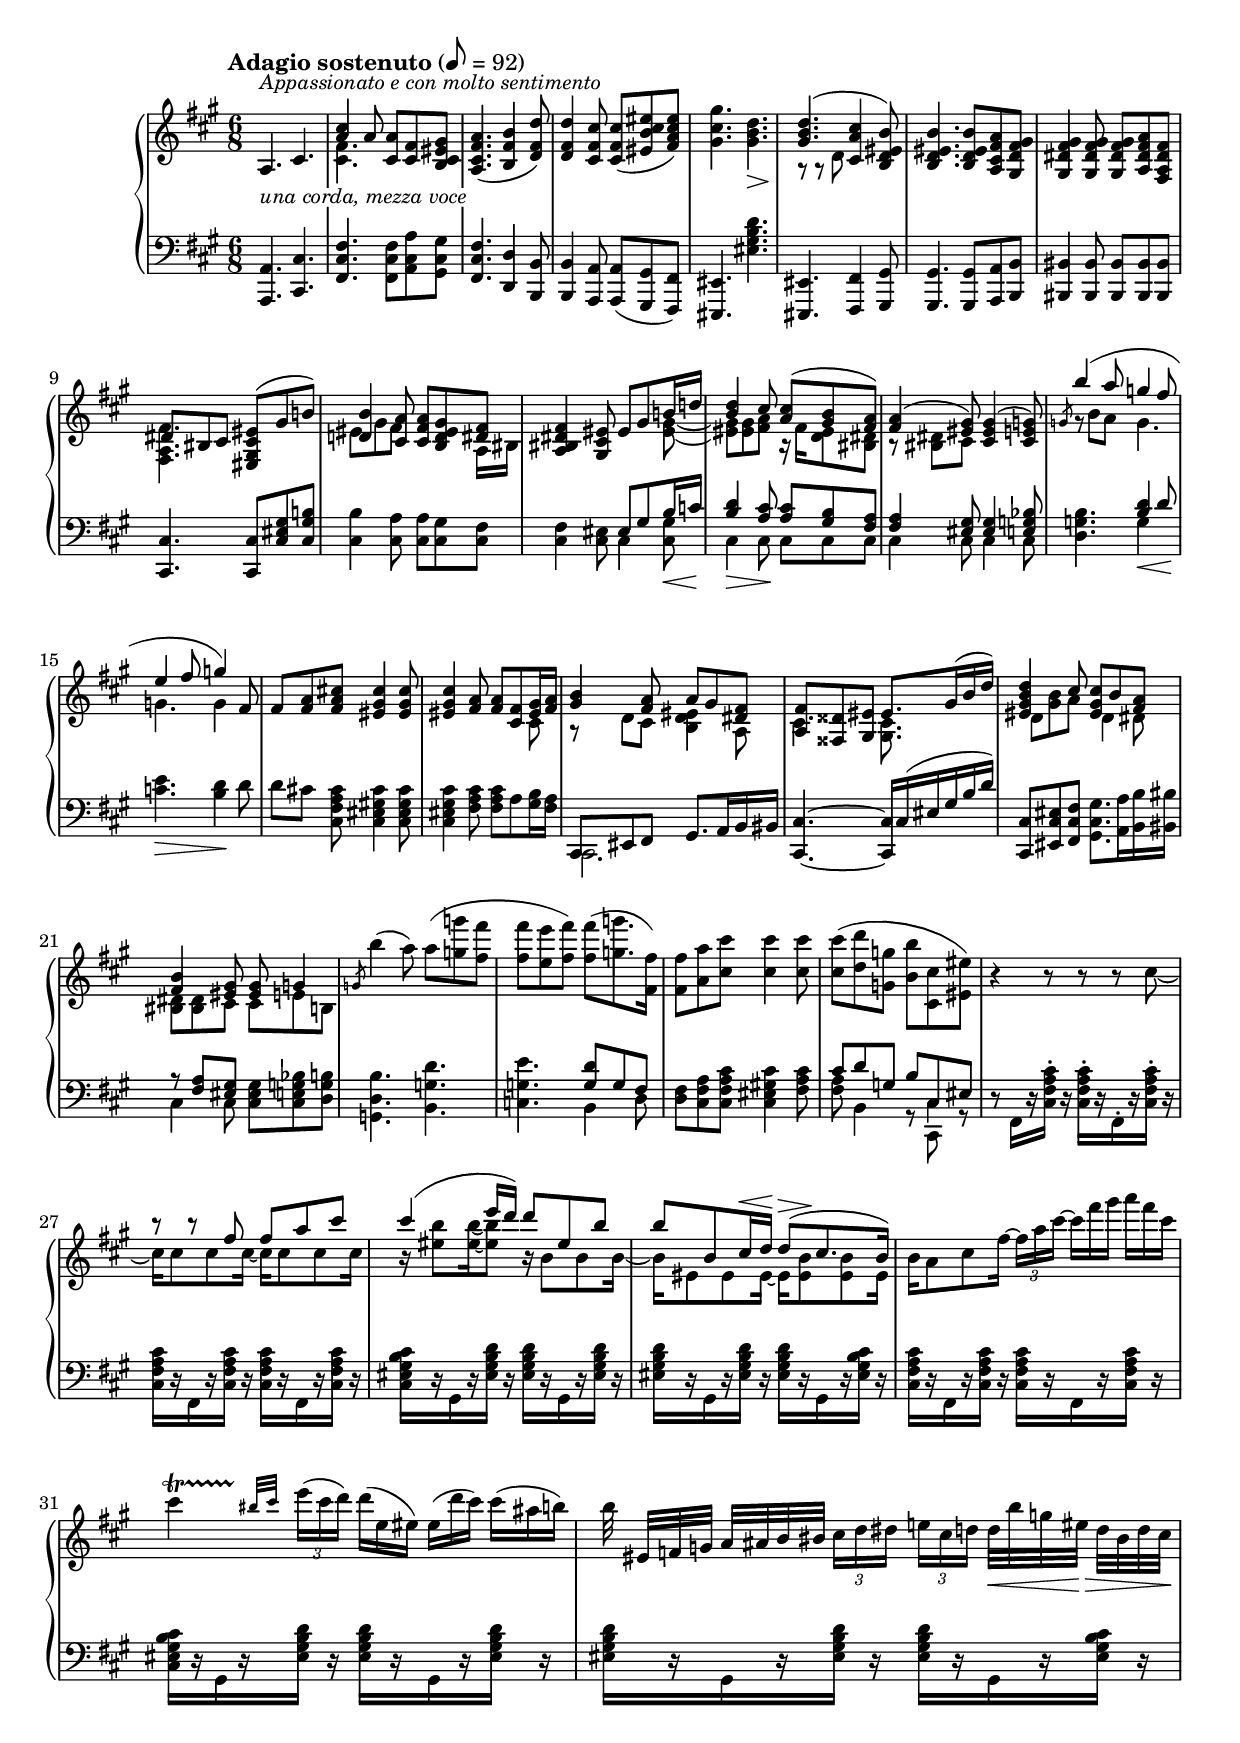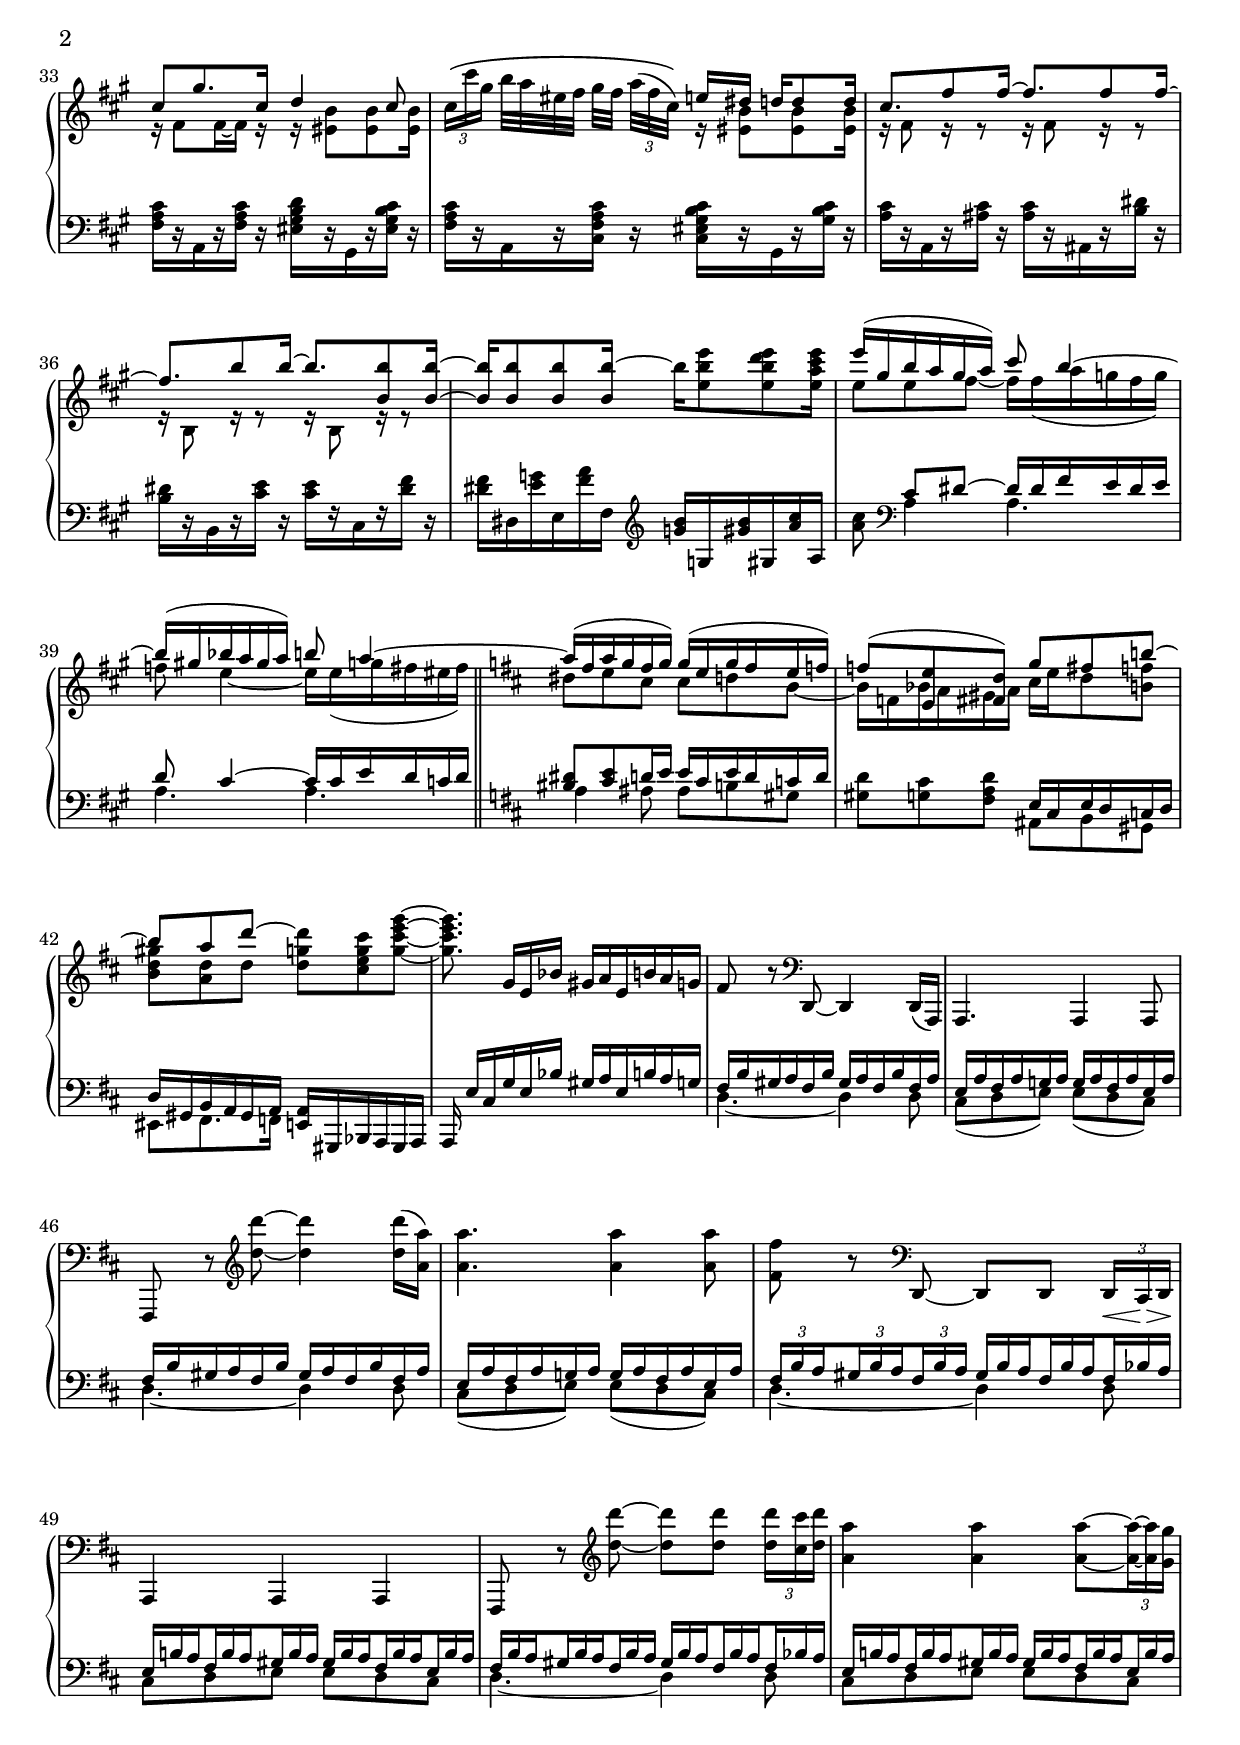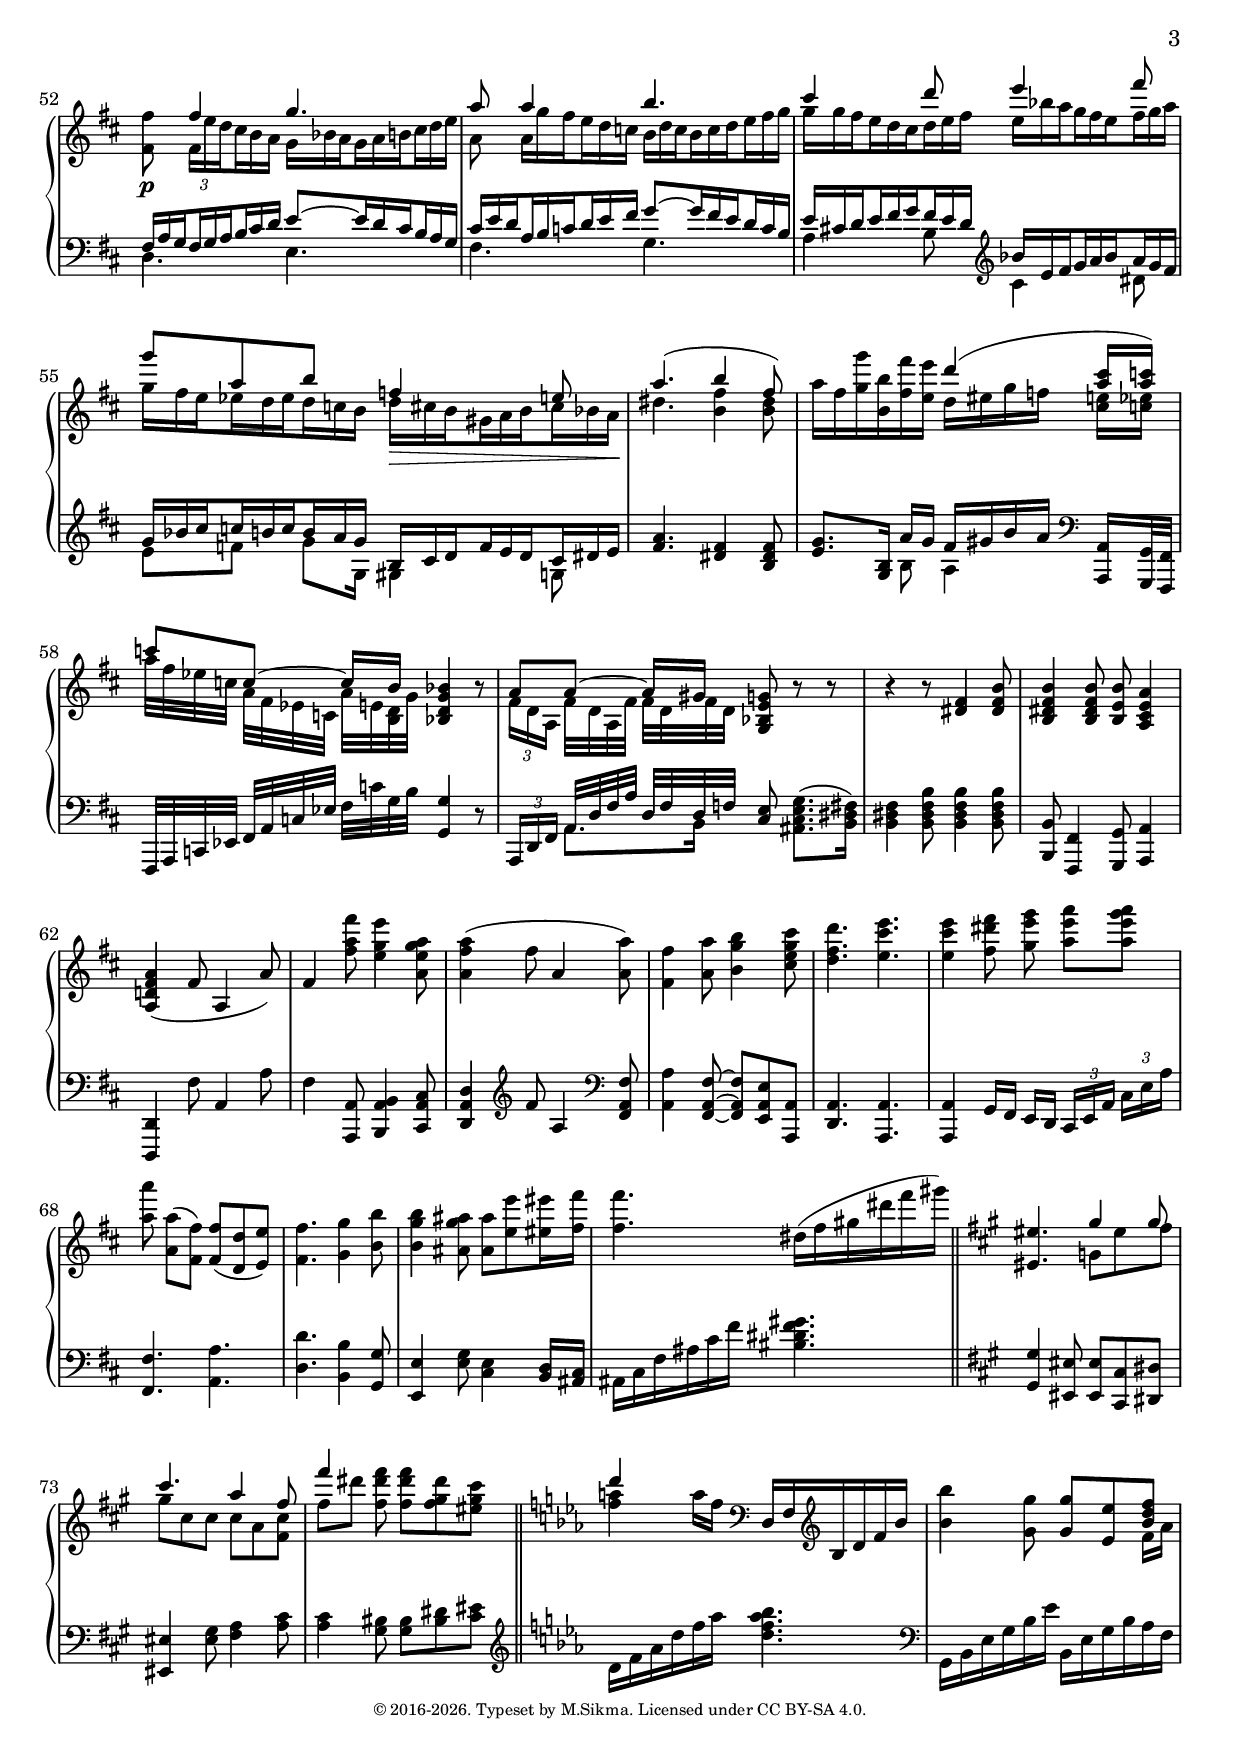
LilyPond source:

%===========================================================================
%    Piano Sonata Op.106 (L.Beethoven) - III
%===========================================================================
%
%    (C) 2016-2017, Michiel Sikma <michiel@sikma.org>
%    Licensed under CC BY-SA 4.0.
%
%---------------------------------------------------------------------------

\version "2.19.42"
\include "sonata-op106-includes.ily"

%---------------------------------------------------------------------------
%    III. Adagio sostenuto
%---------------------------------------------------------------------------

three-section-one = {
  \key fis \minor
  \time 6/8
  \tempo "Adagio sostenuto" 8 = 92
}

\bookpart {
  \paper {
    markup-system-spacing = \std-padding-page-n
    bookTitleMarkup = \std-title-markup-page-n-no-titles
  }
  \header {
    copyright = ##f
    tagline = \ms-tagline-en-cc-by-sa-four
  }
  \score {
    \new PianoStaff \with {
      \std-staff-spacing
    } <<
      \set PianoStaff.connectArpeggios = ##t
      %---------------------------------------------------------------------
      %    Right hand
      %---------------------------------------------------------------------
      \new Staff = "right" \with {
        \std-magnification
        \stdDynSize
        midiInstrument = "acoustic grand"
      } {
        \clef treble \relative c'' {
          \three-section-one
          a,4.^\markup { \italic "Appassionato e con molto sentimento" }_\markup { \whiteout { \italic "una corda, mezza voce" } }
          cis4. |
          <<
            \relative c'' {
              <a cis>4 a8 s4.
            }
            \\
            \relative c' {
              <cis fis>4. \stemUp
              <cis a'>8 <cis fis>8 <b cis eis gis>8
            }
          >> |
          <a cis fis a>4._( <b fis' b>4 <d fis d'>8) |
          4 <cis fis cis'>8 8_( <eis b' cis eis> <fis a cis eis>) |
          <gis cis gis'>4.
        }
        \relative c'' {
          <<
            {
              \stemDown <gis b d>4.\> \stemUp <gis d' b>4.\!^( <cis, a' cis>4 <b d eis b'>8) |
              4.
            }
            \\
            \relative c' {
              s4. | a8\rest a8\rest d8
            }
          >>
          <b d eis b'>8 <a cis fis a>8 <gis d' fis gis>8 |
          <gis dis' fis gis>4 8 8 <a dis fis a>8 <fis a dis fis>8 |
          <<
            \relative c' {
              % TODO shift these notes to the right
              dis8 bis cis
            }
            \\
            \relative c {
              <fis a fis'>4.
            }
          >>
          <eis gis cis eis>8^( gis' b!) |
          <<
            \relative c' {
              <d! b'>4 <cis a'>8
            }
            \\
            \relative c' {
              eis8-[ gis fis]
            }
          >>
          <<
            \relative c' {
              <cis fis a>8 <b d eis gis> <dis fis> |
              <a bis dis fis>4 <gis cis eis>8
              eis'8-[ gis b!16 d!] |
              <b d>4 cis8 <a cis>8^( <gis b>8 <fis a>8) |
              <fis a>4^( <eis gis>8) <cis eis gis>4^( <cis e g>8) |
              \slashedGrace g'8
              \once \override Slur.positions = #'(4.8 . 3.7)
              \once \override Slur.eccentricity = #0.75
              \once \override Slur.height-limit = #4.5
              b'4^( a8 g4 fis8 |
              e4 fis8 g4) fis,8 |
              fis8-[ <fis a> <fis a cis!>] <eis gis cis>4 8 |
              <<
                \relative c' {
                  <eis gis cis>4 <fis a>8 8-[ <cis fis>8 <eis gis>16 <fis a>16] |
                  <gis b>4 <fis a>8 a8-[ gis <dis fis>] |
                  <a fis'>8-[ <fisis disis'>8 <gis eis'>8] eis'8.-[ gis16^( b d]) |
                  <eis, gis b d>4 cis'8 <eis, gis cis>8 b' <fis a>8 |
                  <fis b>4 <eis gis>8 8 g4 |
                  \stemNeutral
                  \slashedGrace g8 b'4^( a8)
                  \once \override Slur.positions = #'(5.2 . 3.5)
                  \once \override Slur.height-limit = #4.5
                  \once \override Slur.eccentricity = #-1.05
                  a8^( <g g'>8 <fis fis'> | 8 <e e'> <fis fis'>)
                  % Todo fix slur
                  % Todo lower the dot
                  \once \override Slur.height-limit = #13.5
                  \once \override Slur.eccentricity = #0.25
                  \once \override Slur.positions = #'(6.0 . 4.3)
                  <fis fis'>^(
                  g8.
                  <fis, fis'>16) |
                  <fis fis'>8 <a a'>8 <cis cis'>8 4 8 |
                  \once \override Slur.height-limit = #4.5
                  <cis cis'>8^( <d d'> <g, g'> <b b'> <cis, cis'> <eis eis'>)
                }
                \\
                \relative c' {
                  s4 s8 s8 s8 cis8 |
                  a8\rest d8-[ cis] <b d eis>4 a8 |
                  cis4. <gis cis>8. s8. |
                  d'8-[ <gis b>8 a8] d,4 dis8 |
                  <bis dis>8 8 cis cis e b
                }
                \\
                \relative c'''' {
                  s2. |
                  s2. |
                  s2. |
                  s2. |
                  s2. |
                  s2. |
                  s8 s8 s8 s8
                  % Cheating a little bit here. We made this note a 4 instead of 8.
                  % This way it looks correctly. We only put this here because
                  % we need to move only this note's dot down one position.
                  \once \override Dots.extra-offset = #'(0 . -1)
                  \voiceOne
                  \stemDown
                  g4.
                }
              >> |
            }
            \\
            \relative c' {
              s8 s8 a16-[ bis] |
              s4 s8 s4 <eis_~ gis_~>8 |
              <eis! gis>8 <eis gis> <fis a>
              b,16\rest fis'16 <d eis>8 <bis dis>8 |
              b8\rest <bis dis>8-[ cis] s4. |
              g'8\rest b8 a g4. |
              g4. g4 s8 |
            }
          >> |
          r4 r8 r8 r8
          <<
            \relative c''' {
              s8 | b8\rest b8\rest fis8 fis a cis |
              \once \override Slur.height-limit = #4
              \once \override Slur.positions = #'(5.8 . 3.7)
              cis4^( e16-[ d]) d8 eis, b' |
              % todo: make these cresc/decresc a bit nicer
              b8 b, cis16^\< d\! d8^( cis8. b16)
            }
            \\
            \relative c'' {
              cis8_~ | cis16 8 8 16_~ 16 8 8 16 |
              b16\rest <eis b'>8 <eis_~ b'_~>16 8 b16\rest b8 8 b16_~ |
              b16 eis,8 8 eis16_~ 16^\> <eis b'>8\! 8 eis16
            }
          >> |
          b16 a8 cis fis16^~
          \tuplet 3/2 { fis16-[ a cis16^~] }
          \implicitTuplets
          \tuplet 3/2 { cis16-[ fis gis] }
          \tuplet 3/2 { a-[ fis cis] } |
          \afterGrace cis4\startTrillSpan { bis32\stopTrillSpan cis }
          \explicitTuplets
          \tuplet 3/2 { e16-[^( cis d)] }
          \implicitTuplets
          \tuplet 3/2 { d16-[^( e, eis)] }
          \tuplet 3/2 { eis16-[^( d' cis)] }
          \tuplet 3/2 { cis16-[^( ais b]) } |
          b32
          eis,,32-[ f g] a-[ ais b bis]
          \explicitTuplets
          \tuplet 3/2 { cis16-[ d dis] }
          \tuplet 3/2 { e!16-[ cis d] }
          d32-[\< b' g eis]\!\> d-[ bis d cis]\! |
          <<
            \relative c'' {
              \override Tie.minimum-length = #2.5
              cis8 gis'8. cis,16 d4 cis8 |
              \tupletDown
              \stemNeutral
              \tuplet 3/2 { cis16-[^\( cis' gis] }
              b32-[ a eis fis]
              gis-[ fis]
              \tuplet 3/2 { a-[^( fis cis]^)\) }
              \stemUp
              e16-[ dis] d16-[ 8 16] |
              cis8.-[ fis8 16]^~ 8.-[ 8 16]^~ |
              8.-[ b8 16]^~ 8.-[ <b, b'>8 <b^~ b'^~>16] |
              <b b'>16-[ 8 8 <b b'^~>16]
              \stemNeutral
              b'16 <e, b' e>8
              % Note: Henle has an extra neutral on d, but I don't see the need.
              <e b' d e>8
              <e a cis e>16 |
              \stemUp
              e'16-[^( gis, b a gis a]) cis8 b4^~ |
              b16^( gis! bes a gis a) b8
              % todo: make tie nicer
              a4^~ |
              a16^( fis a g fis g) g^( e g fis e f) |
              f8^( <e, e'> <fis d'>) g' fis b!^~ |
              b8 a d^~ \stemNeutral <d, g d'> <cis e g cis> <g'_~ cis_~ e^~ g^~> |
              8. g,16-[ e bes'] gis-[ a e b' a g]
            }
            \\
            \relative c' {
              e16\rest fis8 fis16_~ fis16 e16\rest e16\rest <eis b'>8 8 16 |
              \noBreak
              s4. e16\rest <eis b'>8 8 16 |
              e16\rest fis8 e16\rest e8\rest e16\rest fis8 e16\rest e8\rest |
              e16\rest b8 e16\rest e8\rest e16\rest b8 e16\rest e8\rest |
              s2. |
              e'8 e fis_~ fis16 16_( a g fis g) |
              f8 e4_~ e16 e_( g fis eis fis) |
              \bar "||"
              \key b \minor
              dis8 e cis cis d b_~ |
              b16 f bes a gis a cis e d8 <b f'> |
              <b d gis>8 <a d>
              % Note: first edition ties the following to to the next d.
              % Henle notes this is probably an engraving error.
              d s4. |
            }
          >> |
          fis,8 r8 \clef bass
          d,,8_~ d4 d16_( a) |
          a4. a4 a8 |
          fis8 r8 \clef treble
          <d''''_~ d'^~>8 <d d'>4 <d d'>16^( <a a'>) |
          <a a'>4. 4 8 |
          <fis fis'>8 r8 \clef bass
          d,,8_~ d8-[ d8] \tuplet 3/2 { d16\< cis\> d\! } |
          a4 4 4 |
          fis8 r8 \clef treble
          <d''''_~ d'^~>8 <d d'>8-[ <d d'>8] \tuplet 3/2 { <d d'>16 <cis cis'> <d d'> } |
          \hideTupletBracket
          <a a'>4 4 <a_~ a'^~>8 \tuplet 3/2 { <a_~ a'^~>16 16 <g g'> } |
          <fis fis'>8\p
          <<
            \relative c'' {
              fis4 g4. |
              a8 a4 b4. |
              cis4 d8 e4 fis8 |
              g8 a,8 b f4 e8
            }
            \\
            \relative c' {
              \hideTupletBracket
              \set subdivideBeams = ##t
              \tuplet 3/2 { fis16 e' d }
              \implicitTuplets
              \tuplet 3/2 { cis b a }
              \tuplet 3/2 { g bes a }
              \tuplet 3/2 { g a b }
              \tuplet 3/2 { cis d e }
              |
              a,8\noBeam
              \tuplet 3/2 { a16 g' fis }
              \tuplet 3/2 { e d c }
              \tuplet 3/2 { b d c }
              \tuplet 3/2 { b c d }
              \tuplet 3/2 { e fis g }
              |
              \tuplet 3/2 { g g fis }
              \tuplet 3/2 { e d cis }
              \tuplet 3/2 { d e fis }
              \tuplet 3/2 { e bes' a }
              \tuplet 3/2 { g fis e }
              \tuplet 3/2 { fis g a }
              |
              \tuplet 3/2 { g fis e }
              \tuplet 3/2 { es d es }
              \tuplet 3/2 { d c b }
              \tuplet 3/2 { d\> cis b }
              \tuplet 3/2 { gis a b }
              \tuplet 3/2 { cis bes a\! }
              |
            }
          >>
          <<
            \relative c''' {
              a4.^( b4 fis8) |
              s4 s8
              \once \override Slur.height-limit = #3
              \once \override Slur.positions = #'(0 . 3.7)
              d'4^( <a cis>16-[ <a c>]) |
              c8-[ c,^~] c16-[ b] s4 s8 |
              a8-[ 8^~] a16-[ gis] s4 s8 |
            }
            \\
            \relative c'' {
              dis4. <b fis'>4 <b dis>8 |
              \set subdivideBeams = ##f
              a'16-[ fis <g g'> <b, b'> <fis' fis'> <e e'>]
              d-[ eis g f] <cis e>16-[ <c es>] |
              a'32-[ fis es c] a-[ fis es c] a'-[ e <b d> g'] \stemNeutral <bes, d g bes>4 \relative c'' b8\rest |
              \stemDown
              \explicitTuplets
              \tuplet 3/2 { fis'16-[ d a] }
              fis'32-[ d a fis']
              fis d fis d
              \stemNeutral
              <g, bes e g>8 \relative c'' { b8\rest b8\rest } |
            }
          >> |
          r4 r8 <dis fis>4 <dis fis b>8 |
          <b dis fis b>4 8 <b e b'>8 <a cis e a>4 |
          <a d! fis a>4_( fis'8 a,4 a'8) |
          fis4 <fis' a fis'>8 <e g e'>4 <a, e' g a>8 |
          <a fis' a>4^( fis'8 a,4 <a a'>8) |
          <fis fis'>4 <a a'>8 <b g' b>4 <cis e g cis>8 |
          <d fis d'>4. <e cis' e>4. |
          % As per original edition.
          4 <fis dis' fis>8 <g e' g>8 <a e' a>8-[ <a e' a g>8] |
          <a a'>8 <a, a'>-[^( <fis fis'>)] <fis fis'>_( <d d'> <e e'>) |
          <fis fis'>4. <g g'>4 <b b'>8 |
          <b g' b>4 <ais g' ais>8 <ais ais'>8-[ <e' e'> <eis eis'>16 <fis fis'>16] |
          <fis fis'>4. dis16^( fis gis dis' fis gis) |
          \bar "||"
          \key fis \minor
          <eis,, eis'>4.
          <<
            \relative c'' {
              gis'4 gis8 |
              cis4. a4 fis8 |
              fis'4 s4 s4 |
            }
            \\
            \relative c'' {
              g8 eis' fis |
              gis8 cis, cis cis a <fis cis'> |
              fis'8-[ dis'] <fis, dis' fis> <fis dis' fis>-[ <fis gis dis'> <eis gis cis>] |
            }
          >>
          \bar "||"
          \key es \major
          <<
            \relative c''' {
              d4 s8 s4. |
              \stemDown
              <bes, bes'>4 <g g'>8
              \stemUp
              <g g'> <es es'> <bes' d f> |
            }
            \\
            \relative c'' {
              <f a>4 a16 f
              \clef bass
              \stemNeutral
              \relative c { d16-[ f }
              \clef treble
              \relative c' { bes d f bes] } |
              \stemDown
              s4 s8 s4 f,16 as |
            }
          >>
        }
      }
      %---------------------------------------------------------------------
      %    Left hand
      %---------------------------------------------------------------------
      \new Staff = "left" \with {
        \std-magnification
        \stdDynSize
        midiInstrument = "acoustic grand"
      } {
        \clef bass \relative c, {
          \three-section-one
          <a a'>4. <cis cis'>4. |
          <fis cis' fis>4. \stemDown <fis cis' fis>8 <a cis a'>8 <gis cis gis'>8 |
          \stemUp <fis cis' fis>4.
          \stemNeutral
          <d d'>4 <b b'>8 | 4 <a a'>8 8_( <gis gis'> <fis fis'>) |
          <eis eis'>4. <eis''! gis b d>4. |
          <eis,, eis'>4. <fis fis'>4 <gis gis'>8 |
          <gis gis'>4. <gis gis'>8 <a a'>8 <b b'>8 |
          <bis bis'>4 8 8 8 8 |
          <cis cis'>4. <cis cis'>8 <cis' eis gis>8 <cis gis' b!>8 |
          <cis b'>4 <cis a'>8 8 <cis gis'> <cis fis> |
          4 <cis eis>8
          <<
            \relative c {
              eis8 gis b16 c16 |
              <b d>4 <a cis>8 8 <gis b>8 <fis a>8 |
              4 <eis gis>8 4 <e g bes>8
            }
            \\
            \relative c {
              cis4 <cis gis'>8\< |
              cis4\> 8\! 8 8 8 |
              4 8 4 8
            }
          >> |
          <d g b>4.
          <<
            \relative c' {
              <b d>4 d8
            }
            \\
            \relative c' {
              g4\< s8 |
              <c e>4.\> <b d>4\! d8
            }
          >> |
          d'8-[ cis!8] <cis, fis a cis>8 <cis eis gis! cis>4 8 |
          <cis eis gis cis>4 <fis a cis>8 8-[ a <gis b>16 <fis a>16] |
          <<
            \relative c, {
              cis8 eis fis gis8.-[ a16 b bis] |
              s2. |
              s2. |
              a'8\rest <a fis>8-[ <eis gis>] s4. |
              s2. |
              s4. <g d'>8 g fis |
              s2. |
              cis'8 d g, b cis, eis
            }
            \\
            \relative c, {
              % Note: purposely left un-merged.
              cis2. |
              \stemNeutral
              <cis_~ cis'^~>4. 16-[ cis'^( eis gis b d)] |
              <cis,, cis'>8 <eis cis' eis>8 <fis cis' fis>8
              <gis cis gis'>8.-[ <a a'>16 <b b'>16 <bis bis'>16] |
              \stemDown cis4 cis8 <cis eis gis>8 <cis e g bes>8 <d g b>8 |
              <g, d' b'>4. <b g' d'>4. |
              <c g' e'>4.
              b4 d8 |
              <d fis>8 <cis fis a>8 <cis fis a cis>8 <cis eis gis! cis>4 <fis a cis>8 |
              <fis a>8 b,4 g8\rest s8 g8\rest
            }
            \\
            \relative c {
              s2. |
              s2. |
              s2. |
              s2. |
              s2. |
              s2. |
              s2. |
              s4 s8 s8 \voiceOne \stemDown
              \once \override Voice.Stem.length = #3.8
              cis4
            }
            \\
            \relative c, {
              s2. |
              s2. |
              s2. |
              s2. |
              s2. |
              s2. |
              s2. |
              s4 s8 s8 \voiceOne \stemDown cis8
            }
          >> |
          r8
          % Exactly as original edition.
          fis,16-[ r16 <cis' fis a cis>16-.] r16
          <cis fis a cis>16-.-[ r16 fis,16-. r16 <cis' fis a cis>16-.] r16 |
          <cis fis a cis>16-[ r16 fis,16 r16 <cis' fis a cis>16] r16
          <cis fis a cis>16-[ r16 fis,16 r16 <cis' fis a cis>16] r16 |
          <cis eis gis b cis>16-[ r16 gis16 r16 <eis' gis b d>16] r16
          <eis gis b d>16-[ r16 gis,16 r16 <eis' gis b d>16] r16 |
          <eis gis b d>16-[ r16 gis,16 r16 <eis' gis b d>16] r16
          <eis gis b d>16-[ r16 gis,16 r16 <eis' gis b cis>16] r16 |
          <cis fis a cis>16-[ r16 fis,16 r16 <cis' fis a cis>16] r16
          <cis fis a cis>16-[ r16 fis,16 r16 <cis' fis a cis>16] r16 |
          <cis eis gis b cis>16-[ r16 gis16 r16 <eis' gis b d>16] r16
          <eis gis b d>16-[ r16 gis,16 r16 <eis' gis b d>16] r16 |
          <eis gis b d>16-[ r16 gis,16 r16 <eis' gis b d>16] r16
          <eis gis b d>16-[ r16 gis,16 r16 <eis' gis b cis>16] r16 |
          <fis a cis>16-[ r16 a,16 r16 <fis' a cis>16] r16
          <eis gis b d>16-[ r16 gis,16 r16 <eis' gis b cis>16] r16 |
          <fis a cis>16-[ r16 a,16 r16 <cis fis a cis>16] r16
          <cis eis gis b cis>16-[ r16 gis16 r16 <gis' b cis>16] r16 |
          <a cis>16-[ r16 a, r16 <ais' cis>16] r16
          <ais cis>16-[ r16 ais, r16 <b' dis>16] r16 |
          <b dis>16-[ r16 b, r16 <cis' e>16] r16
          <cis e>16-[ r16 cis, r16 <dis' fis>16] r16 |
          <dis fis>16-[ dis, <e' g> e, <fis' a>16 fis,]
          \clef treble
          <g' b>16-[ g, <gis' b> gis, <a' cis> a,] |
          <a' cis>8
          % Note: first edition stays in treble a bit longer.
          % Either is usable.
          \clef bass
          <<
            \relative c' {
              cis8 dis^~ dis16 dis fis e dis e |
              d8 cis4^~ cis16 cis e d c d |
              \key b \minor
              <bis dis>8-[ <cis e> d16 e] e16 cis e d c d |
              s4. e,16 cis e d c d |
              d gis, b a gis a <a e> gis, bes a gis a |
              a16 e''-[ cis g' e bes'] gis-[ a e b' a g] |
              fis b gis a fis b gis a fis b fis a |
              e a fis a g! a g a fis a e a |
              fis b gis a fis b gis a fis b fis a |
              e a fis a g! a g a fis a e a |
              \set subdivideBeams = ##t
              \hideTupletBracket
              \explicitTuplets
              \tuplet 3/2 { fis b a }
              \tuplet 3/2 { gis b a }
              \tuplet 3/2 { fis b a }
              \implicitTuplets
              \tuplet 3/2 { gis b a }
              \tuplet 3/2 { fis b a }
              \tuplet 3/2 { fis bes a }
              |
              \tuplet 3/2 { e b'! a }
              \tuplet 3/2 { fis b a }
              \tuplet 3/2 { gis b a }
              \tuplet 3/2 { gis b a }
              \tuplet 3/2 { fis b a }
              \tuplet 3/2 { e b' a }
              |
              \tuplet 3/2 { fis b a }
              \tuplet 3/2 { gis b a }
              \tuplet 3/2 { fis b a }
              \tuplet 3/2 { gis b a }
              \tuplet 3/2 { fis b a }
              \tuplet 3/2 { fis bes a }
              |
              \tuplet 3/2 { e b'! a }
              \tuplet 3/2 { fis b a }
              \tuplet 3/2 { gis b a }
              \tuplet 3/2 { gis b a }
              \tuplet 3/2 { fis b a }
              \tuplet 3/2 { e b' a }
              |
              \tuplet 3/2 { fis16 a g }
              \tuplet 3/2 { fis g a }
              \tuplet 3/2 { b cis d }
              e8^~
              \tuplet 3/2 { e16 d cis }
              \tuplet 3/2 { b a g }
              |
              \tuplet 3/2 { cis e d }
              \tuplet 3/2 { a b c }
              \tuplet 3/2 { d e fis }
              g8^~
              \tuplet 3/2 { g16 fis e }
              \tuplet 3/2 { d c b }
              |
              \tuplet 3/2 { e cis! d }
              \tuplet 3/2 { e fis g }
              \tuplet 3/2 { fis e d }
              \clef treble
              \tuplet 3/2 { bes' e, fis }
              \tuplet 3/2 { g a bes }
              \tuplet 3/2 { a g fis }
              |
              \tuplet 3/2 { g bes cis }
              \tuplet 3/2 { c b c }
              \tuplet 3/2 { b a g }
              \tuplet 3/2 { b, cis d }
              \tuplet 3/2 { f e d }
              \tuplet 3/2 { cis dis e }
            }
            \\
            \relative c' {
              a4 a4. |
              a4. a4. |
              a4 ais8 8 b gis |
              <gis d'>8 <g cis> <fis a d> ais,8 b gis |
              eis8 fis8. f16 s4 s8 |
              s2. |
              d'4._~ d4 d8 |
              cis8_( d e) e_( d cis) |
              d4._~ d4 d8 |
              cis8_( d e) e_( d cis) |
              d4._~ d4 d8 |
              cis8 d e e d cis |
              d4._~ d4 d8 |
              cis8 d e e d cis |
              d4. e4. |
              fis4. g4. |
              a4 b8 cis4 dis8 |
              e8-[ f8] \implicitTuplets \tuplet 3/2 { g8-[ g,16] } gis4 g8
            }
          >>
          <fis a>4. <dis fis>4 <b dis fis>8 |
          <<
            \relative c' {
              <e g>8.-[ <g, b>16] a'16-[ g] fis-[ gis b a]
              \clef bass
              <a,,, a'>16 <g g'>32 <fis fis'>
            }
            \\
            \relative c' {
              s8. s16 b8 a4 
            }
          >> |
          fis,,32-[ a c es] fis-[ a c es] fis-[ c' g b] \stemUp <g, g'>4 \stemNeutral r8 |
          <<
            \relative c, {
              \stemUp
              \tuplet 3/2 { a16 d fis }
              a32-[ d fis a]
              d,-[ fis d f]
              <cis e>8 \stemNeutral <ais cis e g>8.-[^( <b dis fis>16]) |
            }
            \\
            \relative c {
              \mergeDifferentlyDottedOn
              s8 a8.-[ b16]
            }
          >>
          <b dis fis>4 <b dis fis b>8 4 8 |
          <b, b'>8 <fis fis'>4 <g g'>8 <a a'>4 |
          <d, d'>4 fis''8 a,4 a'8 |
          fis4 <a,, a'>8 <b a' b>4 <cis a' cis>8 |
          <d a' d>4 \clef treble
          fis''8 a,4 \clef bass
          <fis, a fis'>8 |
          % Beams as per original edition.
          <a a'>4 <fis_~ a^~ fis'^~>8 8-[ <e a e'>8 <a, a'>8] |
          <d a'>4. <a a'>4. |
          4 g'16-[ fis] e-[ d]
          \explicitTuplets
          \tupletUp
          \tuplet 3/2 { cis-[ e a] }
          \tuplet 3/2 { cis-[ e a] }
          \implicitTuplets
          |
          <fis, fis'>4. <a a'>4. |
          <d d'>4. <b b'>4 <g g'>8 |
          <e e'>4 <e' g>8 <cis e>4 <b d>16-[ <ais cis>] |
          ais16-[ cis fis ais cis fis]
          % todo: check stem and voices
          <bis, dis fis gis>4. |
          \key fis \minor
          <gis, gis'>4 <eis eis'>8 8-[ <cis cis'> <dis dis'>] |
          <eis eis'>4 <eis' gis>8 <fis a>4 <a cis>8 |
          <a cis>4 <gis bis>8 <gis bis>-[ <bis dis> <cis eis>] |
          \key es \major
          \clef treble
          d16 f as d f as <d, f as bes>4. |
          \clef bass
          g,,,16 bes es g bes es bes, es g bes as f |
          
        }
      }
    >>
    \layout {
      \context {
        \Score
        \override SpacingSpanner.common-shortest-duration = #(ly:make-moment 1/8)
        \consists #Span_stem_engraver
      }
    }
    \midi {
      \tempo 4 = 60
    }
  }
}
